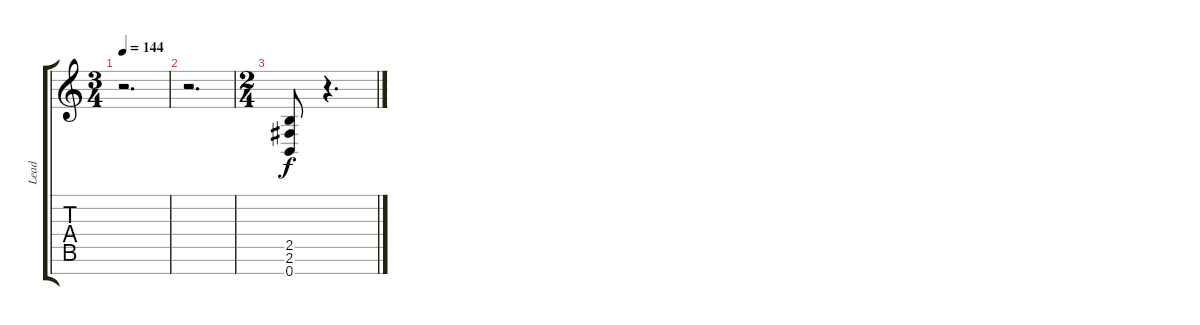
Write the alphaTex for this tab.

\track ("Lead" "Lead") {instrument distortionguitar}
\staff {score tabs}
\tuning (E4 B3 G3 D3 A2 E2 B1) {hide}
\ts (3 4)
\tempo 144
\clef g2
\ks c
r.2{d dy f} |
r.2{d} |
\ts (2 4)
(2.5 2.6 0.7).8 r.4{d}
